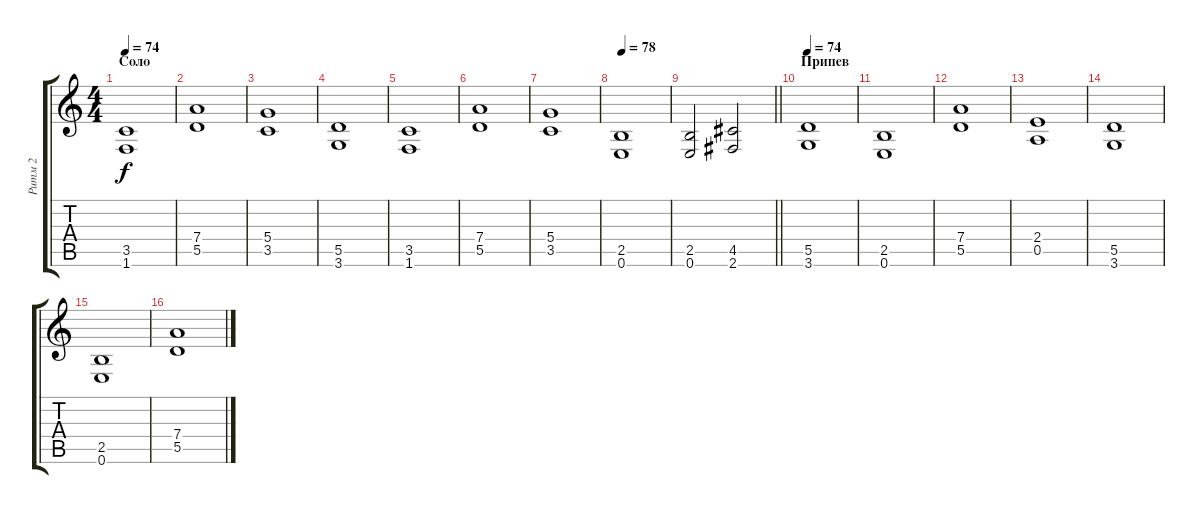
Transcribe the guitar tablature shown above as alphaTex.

\track ("Ритм 2" "Ритм 2") {instrument distortionguitar}
\staff {score tabs}
\tuning (E4 B3 G3 D3 A2 E2) {hide}
\ts (4 4)
\section ("" "Соло")
\tempo 74
\clef g2
\ks c
(3.5 1.6).1{dy f} |
(7.4 5.5).1 |
(5.4 3.5).1 |
(5.5 3.6).1 |
(3.5 1.6).1 |
(7.4 5.5).1 |
(5.4 3.5).1 |
\tempo (78 0.03125)
(2.5 0.6).1 |
\barLineRight lightlight
(2.5 0.6).2 (4.5 2.6).2 |
\section ("" "Припев")
\tempo 74
(5.5 3.6).1 |
(2.5 0.6).1 |
(7.4 5.5).1 |
(2.4 0.5).1 |
(5.5 3.6).1 |
(2.5 0.6).1 |
(7.4 5.5).1
